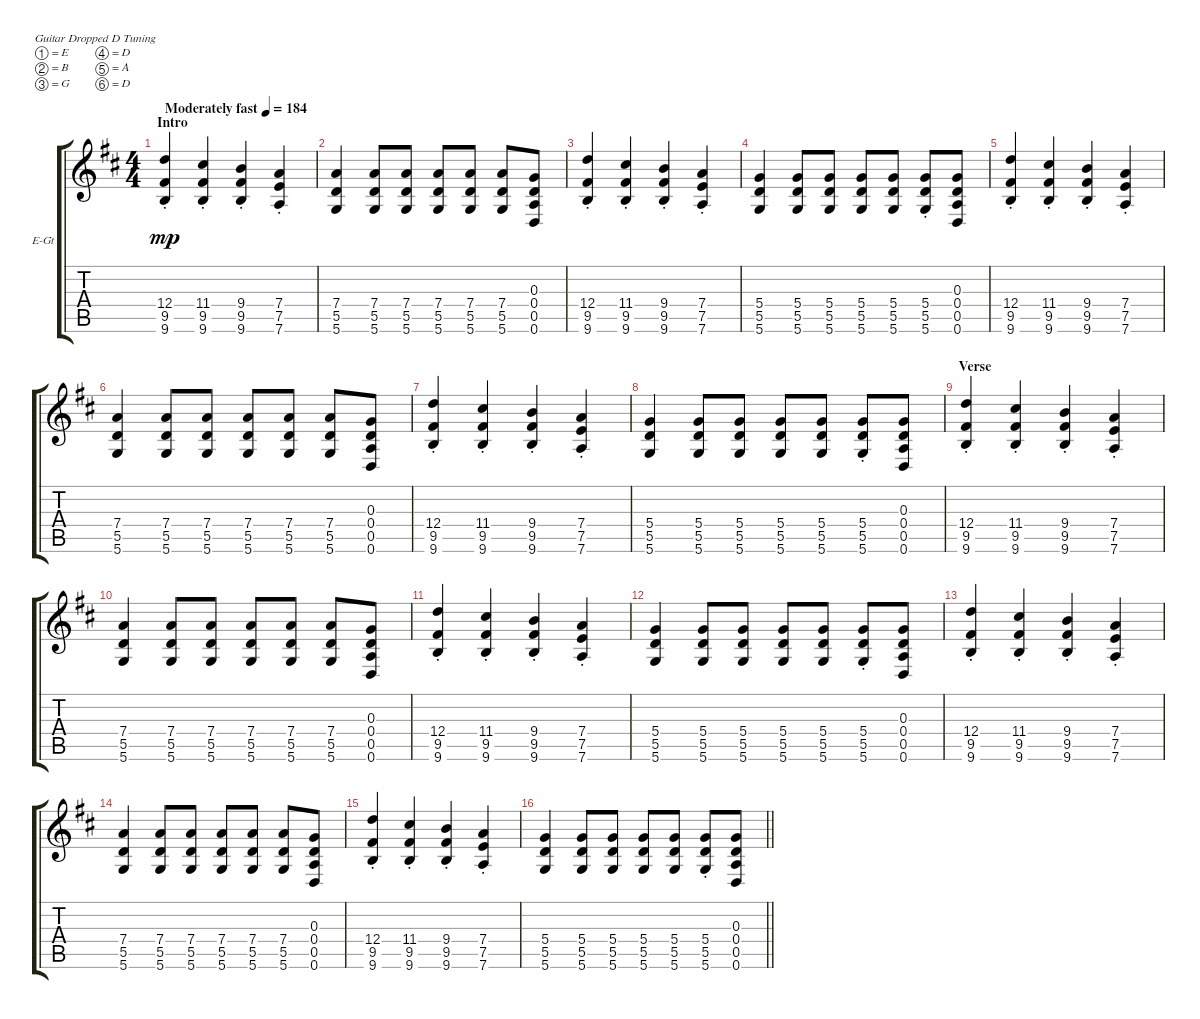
\defaultSystemsLayout 4
\bracketExtendMode groupsimilarinstruments
\firstSystemTrackNameOrientation horizontal
\otherSystemsTrackNameOrientation horizontal
\track ("Guitar 2" "E-Gt") {instrument overdrivenguitar}
\staff {score tabs}
\tuning (E4 B3 G3 D3 A2 D2)
\ts (4 4)
\section ("" "Intro")
\tempo (184 "Moderately fast")
\clef g2
\ks d
(9.6{st} 9.5{st} 12.4{st}).4{dy mp instrument overdrivenguitar} (9.6{st} 9.5{st} 11.4{st}).4 (9.6{st} 9.5{st} 9.4{st}).4 (7.6{st} 7.5{st} 7.4{st}).4 |
(5.6 5.5 7.4).4 (5.6 5.5 7.4).8 (5.6 5.5 7.4).8 (5.6 5.5 7.4).8 (5.6 5.5 7.4).8 (5.6 5.5 7.4).8 (0.6 0.5 0.4 0.3).8 |
(9.6{st} 9.5{st} 12.4{st}).4 (9.6{st} 9.5{st} 11.4{st}).4 (9.6{st} 9.5{st} 9.4{st}).4 (7.6{st} 7.5{st} 7.4{st}).4 |
(5.6 5.5 5.4).4 (5.6 5.5 5.4).8 (5.6 5.5 5.4).8 (5.6 5.5 5.4).8 (5.6 5.5 5.4).8 (5.6{st} 5.5{st} 5.4{st}).8 (0.6 0.5 0.4 0.3).8 |
(9.6{st} 9.5{st} 12.4{st}).4 (9.6{st} 9.5{st} 11.4{st}).4 (9.6{st} 9.5{st} 9.4{st}).4 (7.6{st} 7.5{st} 7.4{st}).4 |
(5.6 5.5 7.4).4 (5.6 5.5 7.4).8 (5.6 5.5 7.4).8 (5.6 5.5 7.4).8 (5.6 5.5 7.4).8 (5.6 5.5 7.4).8 (0.6 0.5 0.4 0.3).8 |
(9.6{st} 9.5{st} 12.4{st}).4 (9.6{st} 9.5{st} 11.4{st}).4 (9.6{st} 9.5{st} 9.4{st}).4 (7.6{st} 7.5{st} 7.4{st}).4 |
(5.6 5.5 5.4).4 (5.6 5.5 5.4).8 (5.6 5.5 5.4).8 (5.6 5.5 5.4).8 (5.6 5.5 5.4).8 (5.6{st} 5.5{st} 5.4{st}).8 (0.6 0.5 0.4 0.3).8 |
\section ("" "Verse")
(9.6{st} 9.5{st} 12.4{st}).4 (9.6{st} 9.5{st} 11.4{st}).4 (9.6{st} 9.5{st} 9.4{st}).4 (7.6{st} 7.5{st} 7.4{st}).4 |
(5.6 5.5 7.4).4 (5.6 5.5 7.4).8 (5.6 5.5 7.4).8 (5.6 5.5 7.4).8 (5.6 5.5 7.4).8 (5.6 5.5 7.4).8 (0.6 0.5 0.4 0.3).8 |
(9.6{st} 9.5{st} 12.4{st}).4 (9.6{st} 9.5{st} 11.4{st}).4 (9.6{st} 9.5{st} 9.4{st}).4 (7.6{st} 7.5{st} 7.4{st}).4 |
(5.6 5.5 5.4).4 (5.6 5.5 5.4).8 (5.6 5.5 5.4).8 (5.6 5.5 5.4).8 (5.6 5.5 5.4).8 (5.6{st} 5.5{st} 5.4{st}).8 (0.6 0.5 0.4 0.3).8 |
(9.6{st} 9.5{st} 12.4{st}).4 (9.6{st} 9.5{st} 11.4{st}).4 (9.6{st} 9.5{st} 9.4{st}).4 (7.6{st} 7.5{st} 7.4{st}).4 |
(5.6 5.5 7.4).4 (5.6 5.5 7.4).8 (5.6 5.5 7.4).8 (5.6 5.5 7.4).8 (5.6 5.5 7.4).8 (5.6 5.5 7.4).8 (0.6 0.5 0.4 0.3).8 |
(9.6{st} 9.5{st} 12.4{st}).4 (9.6{st} 9.5{st} 11.4{st}).4 (9.6{st} 9.5{st} 9.4{st}).4 (7.6{st} 7.5{st} 7.4{st}).4 |
\barLineRight lightlight
(5.6 5.5 5.4).4 (5.6 5.5 5.4).8 (5.6 5.5 5.4).8 (5.6 5.5 5.4).8 (5.6 5.5 5.4).8 (5.6{st} 5.5{st} 5.4{st}).8 (0.6 0.5 0.4 0.3).8
